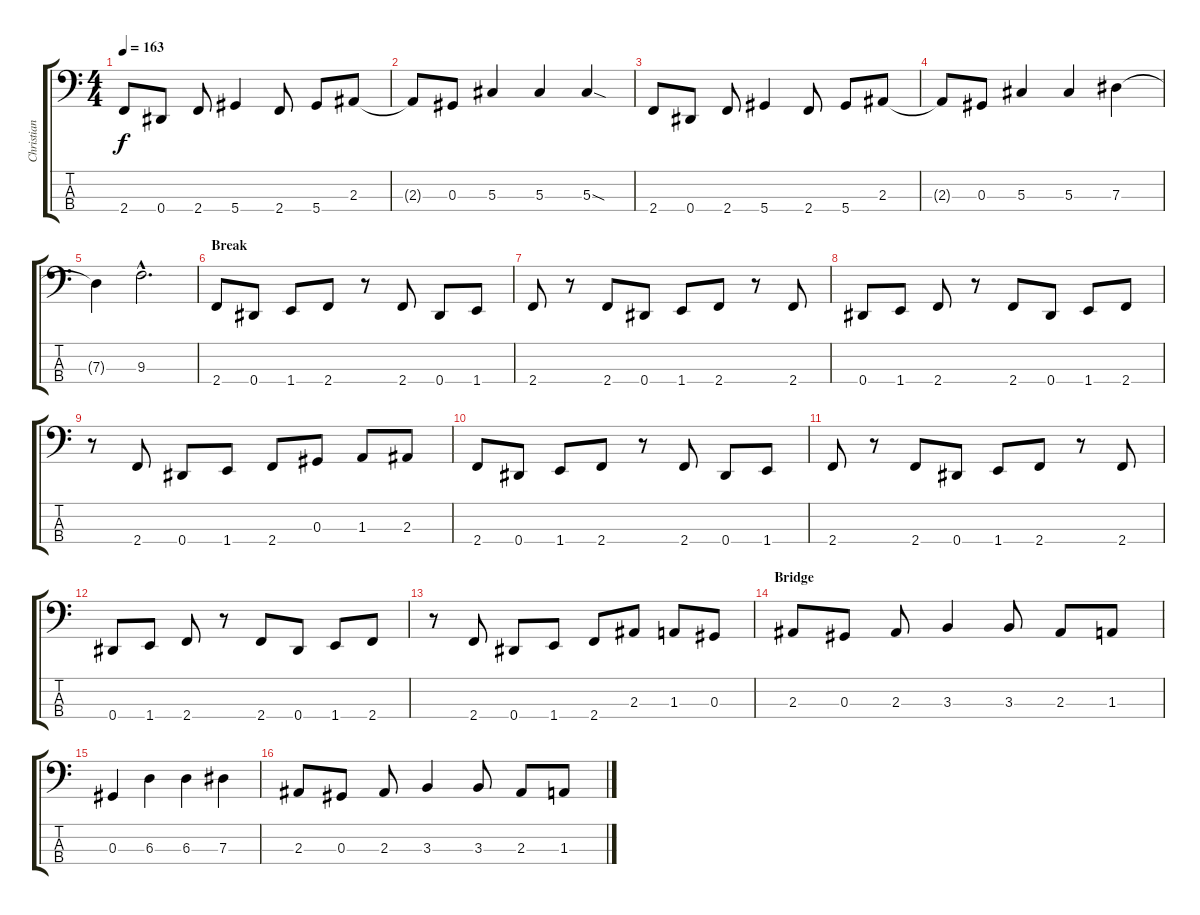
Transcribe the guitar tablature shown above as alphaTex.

\track ("Christian Grönlund" "Christian ") {instrument electricbasspick}
\staff {score tabs}
\tuning (Gb2 Db2 Ab1 Eb1) {hide}
\ts (4 4)
\tempo 163
\clef f4
\ks c
2.4.8{dy f} 0.4.8 2.4.8 5.4.4 2.4.8 5.4.8 2.3.8 |
2.3{t}.8 0.3.8 5.3.4 5.3.4 5.3{sod}.4 |
2.4.8 0.4.8 2.4.8 5.4.4 2.4.8 5.4.8 2.3.8 |
2.3{t}.8 0.3.8 5.3.4 5.3.4 7.3.4 |
7.3{t}.4 9.3{hac}.2{d} |
\section ("" "Break")
2.4.8 0.4.8 1.4.8 2.4.8 r.8 2.4.8 0.4.8 1.4.8 |
2.4.8 r.8 2.4.8 0.4.8 1.4.8 2.4.8 r.8 2.4.8 |
0.4.8 1.4.8 2.4.8 r.8 2.4.8 0.4.8 1.4.8 2.4.8 |
r.8 2.4.8 0.4.8 1.4.8 2.4.8 0.3.8 1.3.8 2.3.8 |
2.4.8 0.4.8 1.4.8 2.4.8 r.8 2.4.8 0.4.8 1.4.8 |
2.4.8 r.8 2.4.8 0.4.8 1.4.8 2.4.8 r.8 2.4.8 |
0.4.8 1.4.8 2.4.8 r.8 2.4.8 0.4.8 1.4.8 2.4.8 |
r.8 2.4.8 0.4.8 1.4.8 2.4.8 2.3.8 1.3.8 0.3.8 |
\section ("" "Bridge")
2.3.8 0.3.8 2.3.8 3.3.4 3.3.8 2.3.8 1.3.8 |
0.3.4 6.3.4 6.3.4 7.3.4 |
2.3.8 0.3.8 2.3.8 3.3.4 3.3.8 2.3.8 1.3.8
